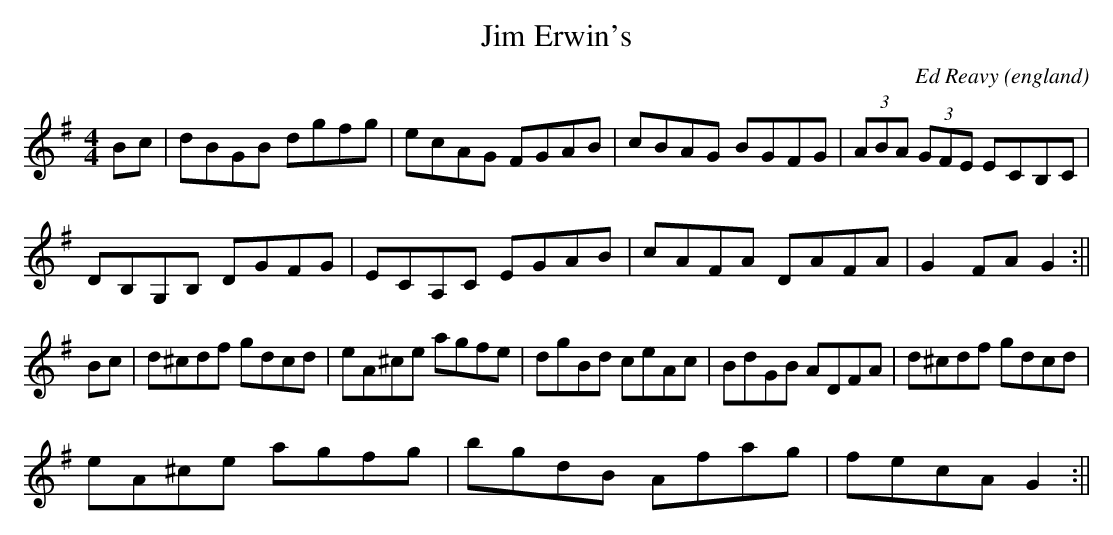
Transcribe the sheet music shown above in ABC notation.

X:1
T:Jim Erwin's
O:england
C:Ed Reavy
M:4/4
L:1/8
K:G
Bc|dBGB dgfg|ecAG FGAB|cBAG BGFG|(3ABA (3GFE ECB,C|
DB,G,B, DGFG|ECA,C EGAB|cAFA DAFA|G2 FA G2:||
Bc|d^cdf gdcd|eA^ce agfe|dgBd ceAc|BdGB ADFA|d^cdf gdcd|
eA^ce agfg|bgdB Afag|fecA G2:||
